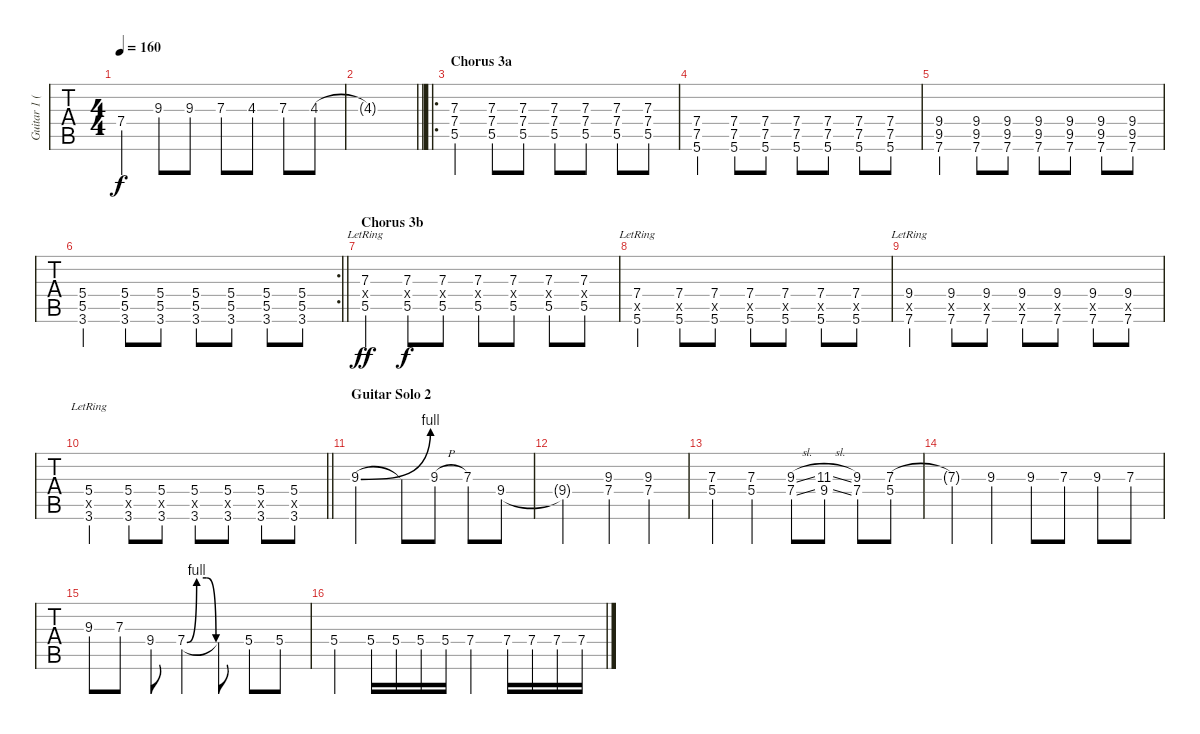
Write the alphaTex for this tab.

\track ("Guitar 1 (lead) - Alexander Chmiel" "Guitar 1 (") {instrument overdrivenguitar}
\staff {tabs}
\tuning (E4 B3 G3 D3 A2 E2) {hide}
\ts (4 4)
\tempo 160
\clef g2
\ks c
7.4.4{dy f} 9.3.8 9.3.8 7.3.8 4.3.8 7.3.8 4.3.8 |
\barLineRight lightlight
4.3{t}.1{volume 14} |
\ro
\section ("" "Chorus 3a")
(7.3 7.4 5.5).4 (7.3 7.4 5.5).8 (7.3 7.4 5.5).8 (7.3 7.4 5.5).8 (7.3 7.4 5.5).8 (7.3 7.4 5.5).8 (7.3 7.4 5.5).8 |
(7.4 7.5 5.6).4 (7.4 7.5 5.6).8 (7.4 7.5 5.6).8 (7.4 7.5 5.6).8 (7.4 7.5 5.6).8 (7.4 7.5 5.6).8 (7.4 7.5 5.6).8 |
(9.4 9.5 7.6).4 (9.4 9.5 7.6).8 (9.4 9.5 7.6).8 (9.4 9.5 7.6).8 (9.4 9.5 7.6).8 (9.4 9.5 7.6).8 (9.4 9.5 7.6).8 |
\rc 2
\barLineRight lightlight
(5.4 5.5 3.6).4 (5.4 5.5 3.6).8 (5.4 5.5 3.6).8 (5.4 5.5 3.6).8 (5.4 5.5 3.6).8 (5.4 5.5 3.6).8 (5.4 5.5 3.6).8 |
\section ("" "Chorus 3b")
(7.3{ac lr} 0.4{x} 5.5).4{dy ff} (7.3 0.4{x} 5.5).8{dy f} (7.3 0.4{x} 5.5).8 (7.3 0.4{x} 5.5).8 (7.3 0.4{x} 5.5).8 (7.3 0.4{x} 5.5).8 (7.3 0.4{x} 5.5).8 |
(7.4{lr} 0.5{x} 5.6).4 (7.4 0.5{x} 5.6).8 (7.4 0.5{x} 5.6).8 (7.4 0.5{x} 5.6).8 (7.4 0.5{x} 5.6).8 (7.4 0.5{x} 5.6).8 (7.4 0.5{x} 5.6).8 |
(9.4{lr} 0.5{x} 7.6).4 (9.4 0.5{x} 7.6).8 (9.4 0.5{x} 7.6).8 (9.4 0.5{x} 7.6).8 (9.4 0.5{x} 7.6).8 (9.4 0.5{x} 7.6).8 (9.4 0.5{x} 7.6).8 |
\barLineRight lightlight
(5.4{lr} 0.5{x} 3.6).4 (5.4 0.5{x} 3.6).8 (5.4 0.5{x} 3.6).8 (5.4 0.5{x} 3.6).8 (5.4 0.5{x} 3.6).8 (5.4 0.5{x} 3.6).8 (5.4 5.5{x} 3.6).8 |
\section ("" "Guitar Solo 2")
9.3{be (bend 0 0 60 4)}.2{volume 16} 9.3{t}.8 9.3{h}.8 7.3.8 9.4.8 |
9.4{t}.2 (9.3 7.4).4 (9.3 7.4).4 |
(7.3 5.4).4 (7.3 5.4).4 (9.3{sl} 7.4{sl}).8 (11.3{sl} 9.4{sl}).8 (9.3 7.4).8 (7.3 5.4).8 |
7.3{t}.4 9.3.4 9.3.8 7.3.8 9.3.8 7.3.8 |
9.3.8 7.3.8 9.4.8 7.4{be (custom 0 0 10 4 20 4 30 0 60 0)}.4 7.4{t}.8 5.4.8 5.4.8 |
5.4.4 5.4.16 5.4.16 5.4.16 5.4.16 7.4.4 7.4.16 7.4.16 7.4.16 7.4.16
